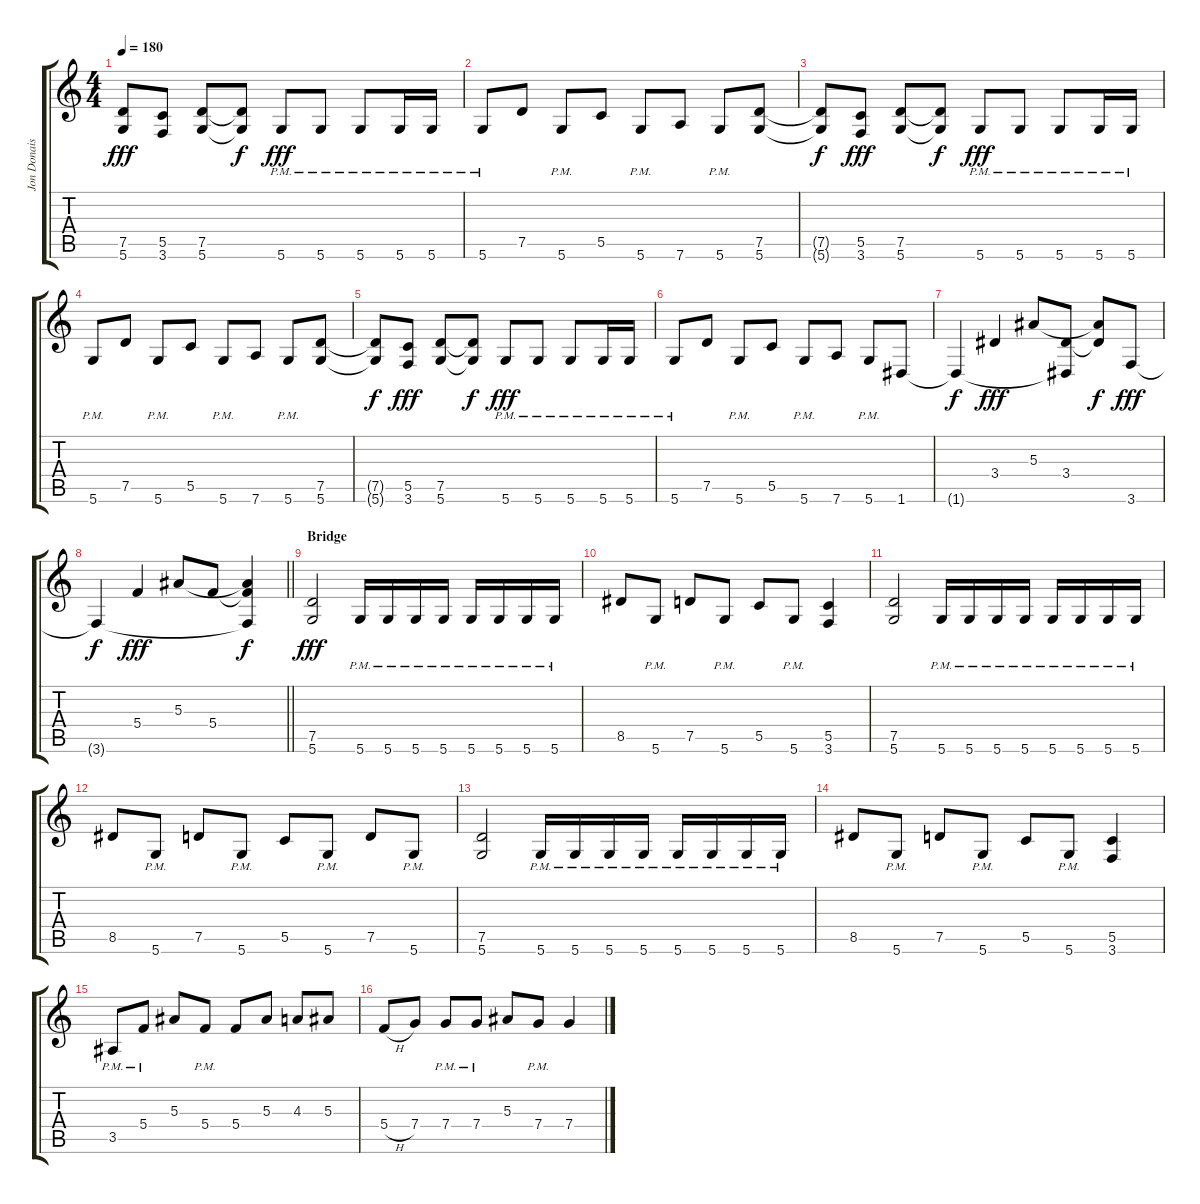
\track ("Jon Donais" "Jon Donais") {instrument distortionguitar}
\staff {score tabs}
\tuning (D4 A3 F3 C3 G2 D2) {hide}
\ts (4 4)
\tempo 180
\clef g2
\ks c
(7.5 5.6).8{dy fff} (5.5 3.6).8 (7.5 5.6).8 (7.5{t} 5.6{t}).8{dy f} 5.6{pm}.8{dy fff} 5.6{pm}.8 5.6{pm}.8 5.6{pm}.16 5.6{pm}.16 |
5.6{pm}.8 7.5.8 5.6{pm}.8 5.5.8 5.6{pm}.8 7.6.8 5.6{pm}.8 (7.5 5.6).8 |
(7.5{t} 5.6{t}).8{dy f} (5.5 3.6).8{dy fff} (7.5 5.6).8 (7.5{t} 5.6{t}).8{dy f} 5.6{pm}.8{dy fff} 5.6{pm}.8 5.6{pm}.8 5.6{pm}.16 5.6{pm}.16 |
5.6{pm}.8 7.5.8 5.6{pm}.8 5.5.8 5.6{pm}.8 7.6.8 5.6{pm}.8 (7.5 5.6).8 |
(7.5{t} 5.6{t}).8{dy f} (5.5 3.6).8{dy fff} (7.5 5.6).8 (7.5{t} 5.6{t}).8{dy f} 5.6{pm}.8{dy fff} 5.6{pm}.8 5.6{pm}.8 5.6{pm}.16 5.6{pm}.16 |
5.6{pm}.8 7.5.8 5.6{pm}.8 5.5.8 5.6{pm}.8 7.6.8 5.6{pm}.8 1.6.8 |
1.6{t}.4{dy f} 3.4.4{dy fff} 5.3.8 (3.4 1.6{t}).8 (5.3{t} 3.4{t}).8{dy f} 3.6.8{dy fff} |
\barLineRight lightlight
3.6{t}.4{dy f} 5.4.4{dy fff} 5.3.8 5.4.8 (5.3{t} 5.4{t} 3.6{t}).4{dy f} |
\section ("" "Bridge")
(7.5 5.6).2{dy fff} 5.6{pm}.16 5.6{pm}.16 5.6{pm}.16 5.6{pm}.16 5.6{pm}.16 5.6{pm}.16 5.6{pm}.16 5.6{pm}.16 |
8.5.8 5.6{pm}.8 7.5.8 5.6{pm}.8 5.5.8 5.6{pm}.8 (5.5 3.6).4 |
(7.5 5.6).2 5.6{pm}.16 5.6{pm}.16 5.6{pm}.16 5.6{pm}.16 5.6{pm}.16 5.6{pm}.16 5.6{pm}.16 5.6{pm}.16 |
8.5.8 5.6{pm}.8 7.5.8 5.6{pm}.8 5.5.8 5.6{pm}.8 7.5.8 5.6{pm}.8 |
(7.5 5.6).2 5.6{pm}.16 5.6{pm}.16 5.6{pm}.16 5.6{pm}.16 5.6{pm}.16 5.6{pm}.16 5.6{pm}.16 5.6{pm}.16 |
8.5.8 5.6{pm}.8 7.5.8 5.6{pm}.8 5.5.8 5.6{pm}.8 (5.5 3.6).4 |
3.5{pm}.8 5.4{pm}.8 5.3.8 5.4{pm}.8 5.4.8 5.3.8 4.3.8 5.3.8 |
5.4{h}.8 7.4.8 7.4{pm}.8 7.4{pm}.8 5.3.8 7.4{pm}.8 7.4.4
